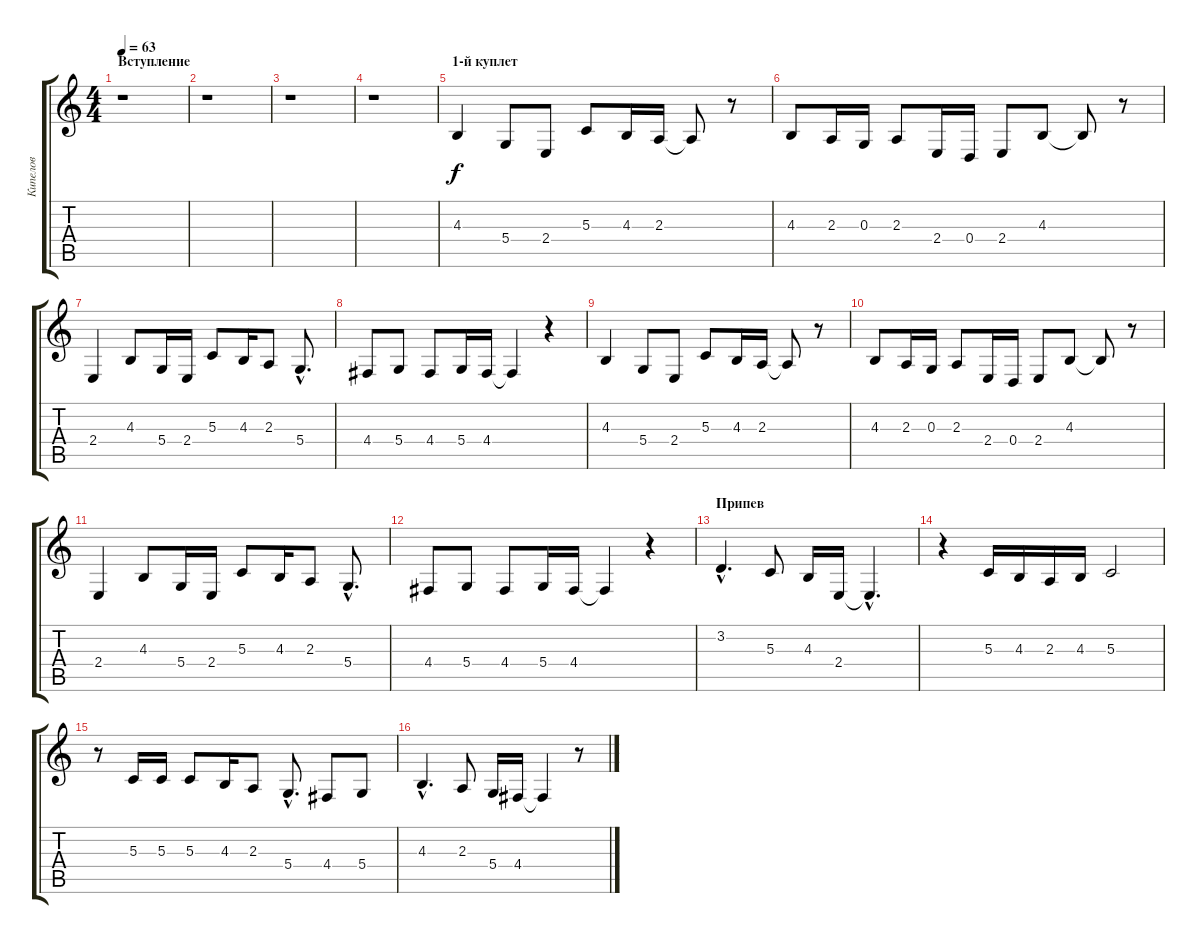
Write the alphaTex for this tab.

\track ("Кипелов" "Кипелов") {instrument cello}
\staff {score tabs}
\tuning (E4 B3 G3 D3 A2 E2) {hide}
\ts (4 4)
\section ("" "Вступление")
\tempo 63
\clef g2
\ks c
r.1{dy f instrument cello} |
r.1 |
r.1 |
r.1 |
\section ("" "1-й куплет")
4.3.4 5.4.8 2.4.8 5.3.8 4.3.16 2.3.16 2.3{t}.8 r.8 |
4.3.8 2.3.16 0.3.16 2.3.8 2.4.16 0.4.16 2.4.8 4.3.8 4.3{t}.8 r.8 |
2.4.4 4.3.8 5.4.16 2.4.16 5.3.8 4.3.16 2.3.8 5.4{hac}.8{d} |
4.4.8 5.4.8 4.4.8 5.4.16 4.4.16 4.4{t}.4 r.4 |
4.3.4 5.4.8 2.4.8 5.3.8 4.3.16 2.3.16 2.3{t}.8 r.8 |
4.3.8 2.3.16 0.3.16 2.3.8 2.4.16 0.4.16 2.4.8 4.3.8 4.3{t}.8 r.8 |
2.4.4 4.3.8 5.4.16 2.4.16 5.3.8 4.3.16 2.3.8 5.4{hac}.8{d} |
4.4.8 5.4.8 4.4.8 5.4.16 4.4.16 4.4{t}.4 r.4 |
\section ("" "Припев")
3.2{hac}.4{d} 5.3.8 4.3.16 2.4.16 2.4{hac t}.4{d} |
r.4 5.3.16 4.3.16 2.3.16 4.3.16 5.3.2 |
r.8 5.3.16 5.3.16 5.3.8 4.3.16 2.3.8 5.4{hac}.8{d} 4.4.8 5.4.8 |
4.3{hac}.4{d} 2.3.8 5.4.16 4.4.16 4.4{t}.4 r.8
